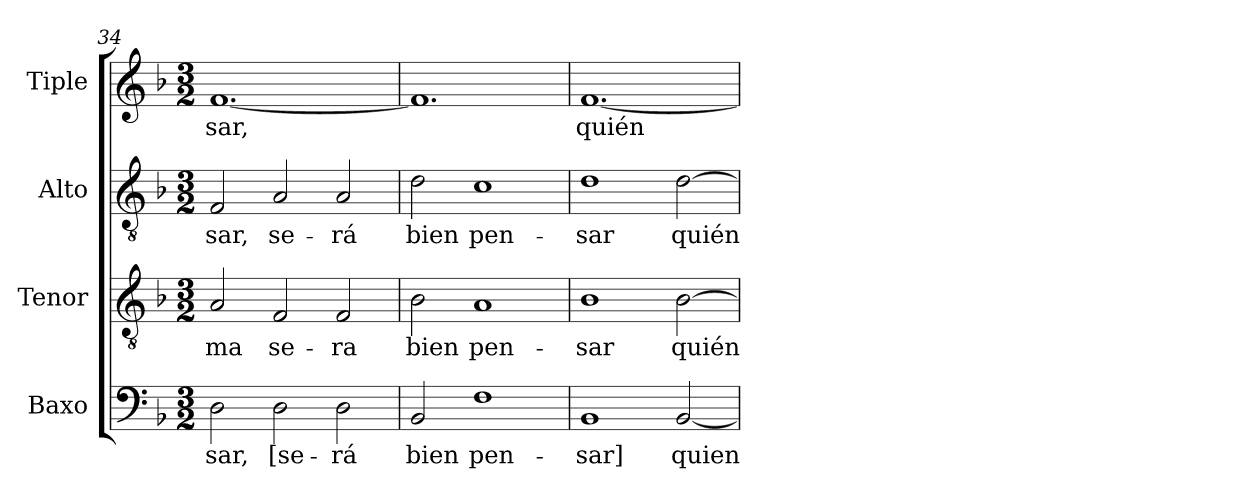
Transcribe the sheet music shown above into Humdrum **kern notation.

**kern	**text	**kern	**text	**kern	**text	**kern	**text
*part4	*part4	*part3	*part3	*part2	*part2	*part1	*part1
*staff4	*staff4	*staff3	*staff3	*staff2	*staff2	*staff1	*staff1
*I"Baxo	*	*I"Tenor	*	*I"Alto	*	*I"Tiple	*
*I'B	*	*I'T	*	*I'T	*	*	*
*clefF4	*	*clefGv2	*	*clefGv2	*	*clefG2	*
*	*	*ITrd7c12	*	*ITrd7c12	*	*	*
*k[b-]	*	*k[b-]	*	*k[b-]	*	*k[b-]	*
*F:	*	*F:	*	*F:	*	*F:	*
*M3/2	*	*M3/2	*	*M3/2	*	*M3/2	*
=34	=34	=34	=34	=34	=34	=34	=34
!	!LO:LY:b	!	!LO:LY:b	!	!LO:LY:b	!	!LO:LY:b
2D\	-sar,	2AA/	-ma	2FF/	-sar,	[<1.f	-sar,
!	!LO:LY:b	!	!LO:LY:b	!	!LO:LY:b	!	!
2D\	[se-	2FF/	se-	2AA/	se-	.	.
!	!LO:LY:b	!	!LO:LY:b	!	!LO:LY:b	!	!
2D\	-rá	2FF/	-ra	2AA/	-rá	.	.
=35	=35	=35	=35	=35	=35	=35	=35
!	!LO:LY:b	!	!LO:LY:b	!	!LO:LY:b	!	!
2BB-/	bien	2BB-\	bien	2D\	bien	1.f]	.
!	!LO:LY:b	!	!LO:LY:b	!	!LO:LY:b	!	!
1F	pen-	1AA	pen-	1C	pen-	.	.
=36	=36	=36	=36	=36	=36	=36	=36
!	!LO:LY:b	!	!LO:LY:b	!	!LO:LY:b	!	!LO:LY:b
1BB-	-sar]	1BB-	-sar	1D	-sar	[<1.f	quién
!	!LO:LY:b	!	!LO:LY:b	!	!LO:LY:b	!	!
[<2BB-/	quien	[>2BB-\	quién	[>2D\	quién	.	.
=	=	=	=	=	=	=	=
*-	*-	*-	*-	*-	*-	*-	*-
